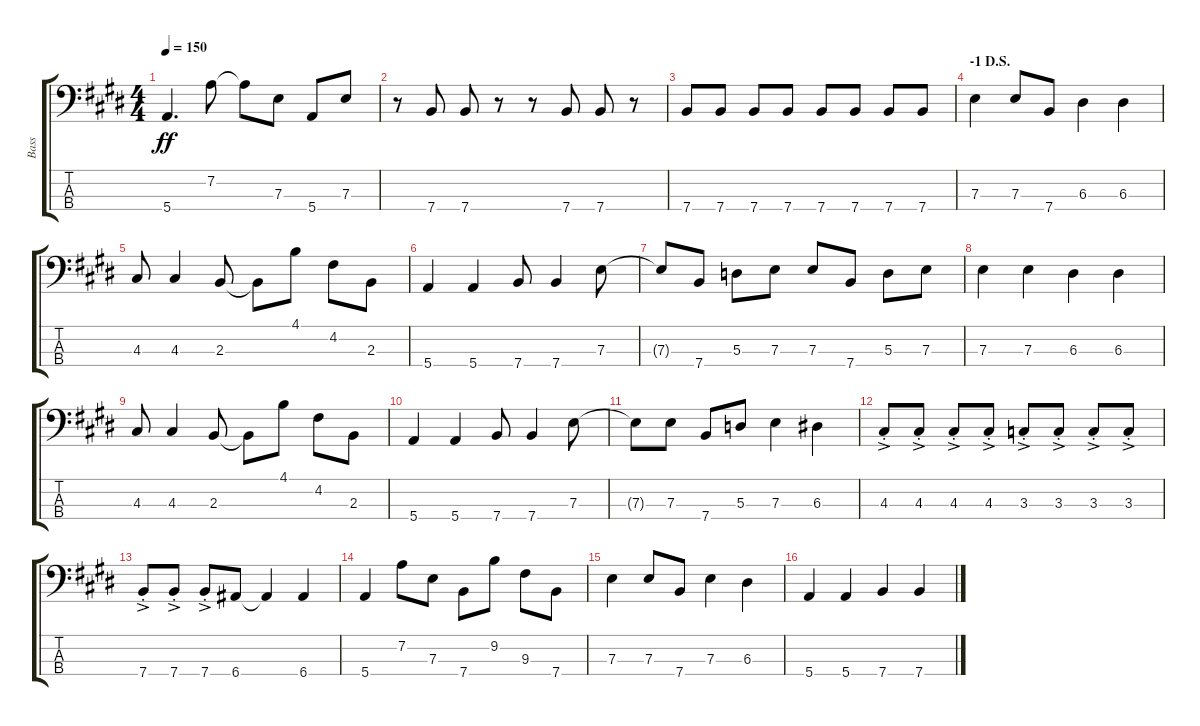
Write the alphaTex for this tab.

\track ("Bass" "Bass") {instrument electricbassfinger}
\staff {score tabs}
\tuning (G2 D2 A1 E1) {hide}
\ts (4 4)
\tempo 150
\clef f4
\ks e
5.4.4{d dy ff} 7.2.8 7.2{t}.8 7.3.8 5.4.8 7.3.8 |
r.8 7.4.8 7.4.8 r.8 r.8 7.4.8 7.4.8 r.8 |
7.4.8 7.4.8 7.4.8 7.4.8 7.4.8 7.4.8 7.4.8 7.4.8 |
\section ("" "-1 D.S.")
7.3.4 7.3.8 7.4.8 6.3.4 6.3.4 |
4.3.8 4.3.4 2.3.8 2.3{t}.8 4.1.8 4.2.8 2.3.8 |
5.4.4 5.4.4 7.4.8 7.4.4 7.3.8 |
7.3{t}.8 7.4.8 5.3.8 7.3.8 7.3.8 7.4.8 5.3.8 7.3.8 |
7.3.4 7.3.4 6.3.4 6.3.4 |
4.3.8 4.3.4 2.3.8 2.3{t}.8 4.1.8 4.2.8 2.3.8 |
5.4.4 5.4.4 7.4.8 7.4.4 7.3.8 |
7.3{t}.8 7.3.8 7.4.8 5.3.8 7.3.4 6.3.4 |
4.3{ac st}.8 4.3{ac st}.8 4.3{ac st}.8 4.3{ac st}.8 3.3{ac st}.8 3.3{ac st}.8 3.3{ac st}.8 3.3{ac st}.8 |
7.4{ac st}.8 7.4{ac st}.8 7.4{ac st}.8 6.4.8 6.4{t}.4 6.4.4 |
5.4.4 7.2.8 7.3.8 7.4.8 9.2.8 9.3.8 7.4.8 |
7.3.4 7.3.8 7.4.8 7.3.4 6.3.4 |
5.4.4 5.4.4 7.4.4 7.4.4
